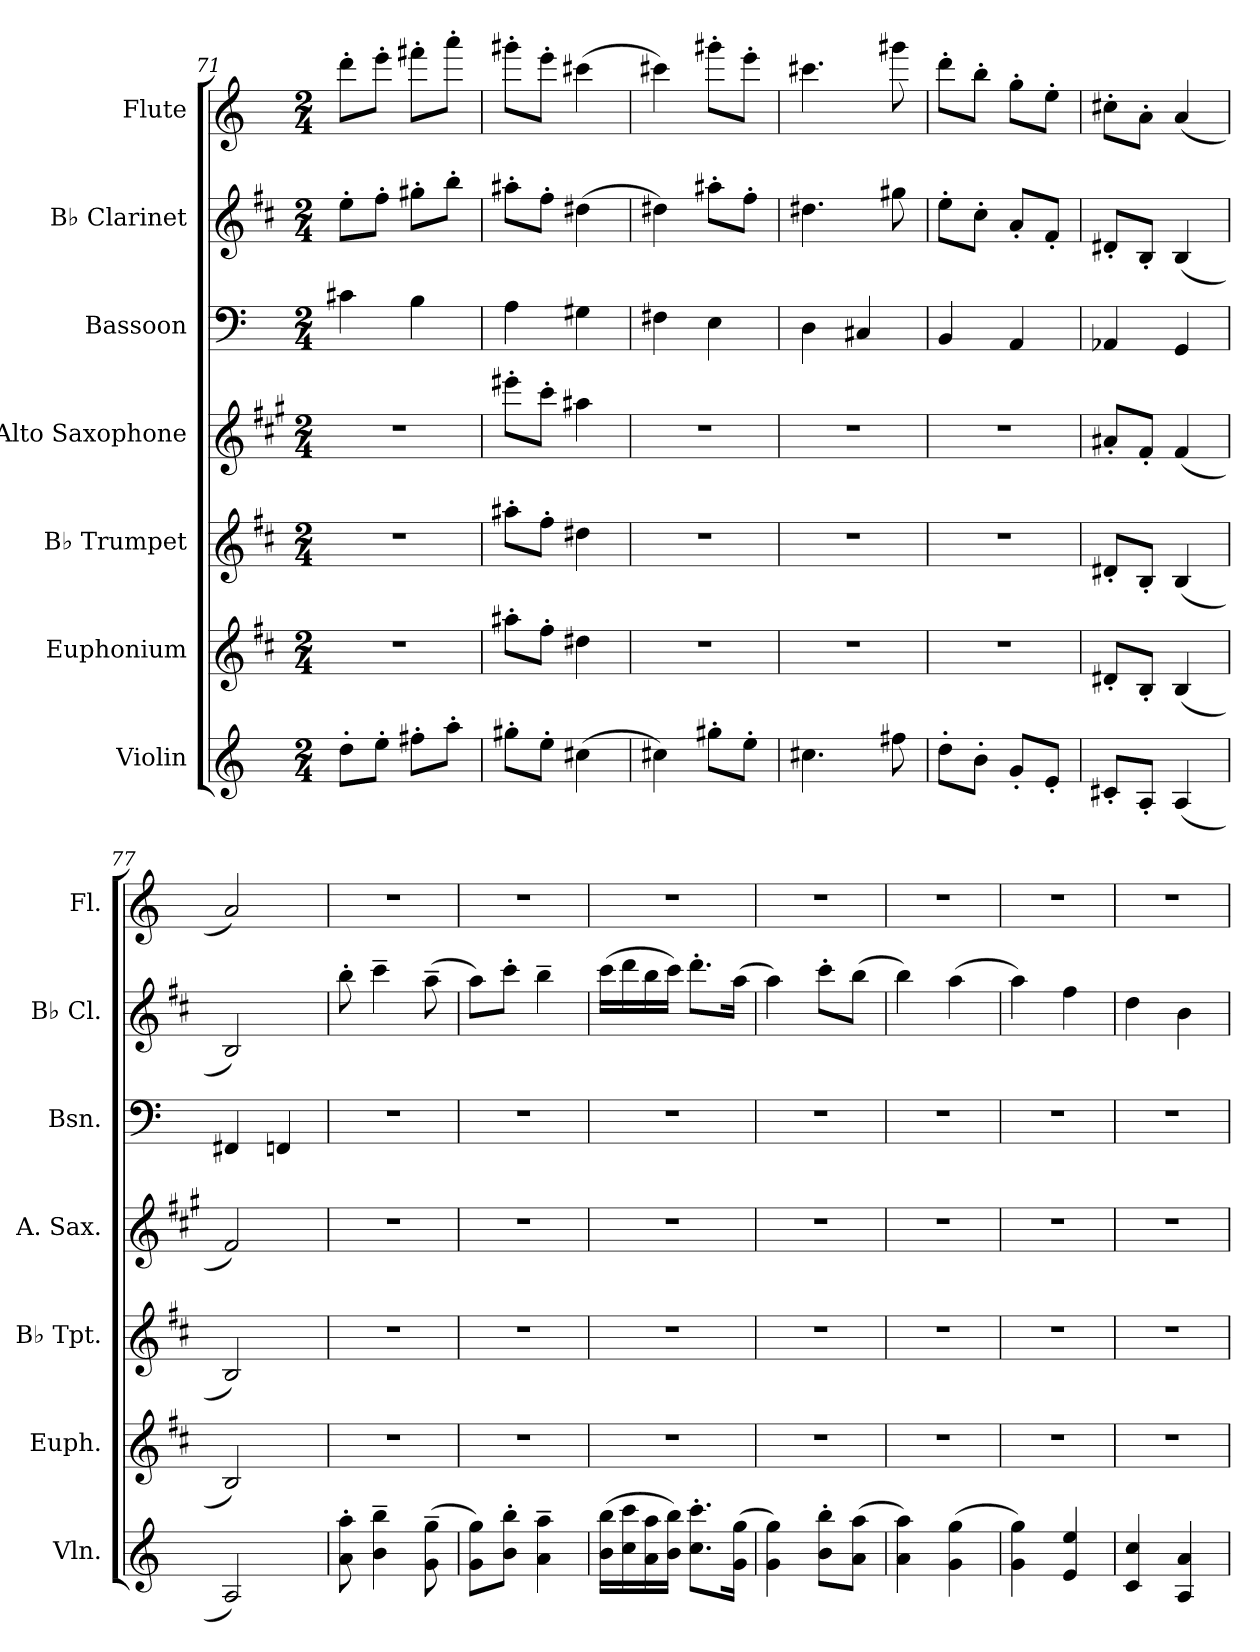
**kern	**kern	**kern	**kern	**kern	**kern	**kern
*part7	*part6	*part5	*part4	*part3	*part2	*part1
*staff7	*staff6	*staff5	*staff4	*staff3	*staff2	*staff1
*I"Violin	*I"Euphonium	*I"B♭ Trumpet	*I"Alto Saxophone	*I"Bassoon	*I"B♭ Clarinet	*I"Flute
*I'Vln.	*I'Euph.	*I'B♭ Tpt.	*I'A. Sax.	*I'Bsn.	*I'B♭ Cl.	*I'Fl.
!!LO:PB:g=z
*clefG2	*clefG2	*clefG2	*clefG2	*clefF4	*clefG2	*clefG2
*	*	*ITrd1c2	*ITrd5c9	*	*ITrd1c2	*
*k[]	*k[f#c#]	*k[]	*k[]	*k[]	*k[]	*k[]
*M2/4	*M2/4	*M2/4	*M2/4	*M2/4	*M2/4	*M2/4
=71	=71	=71	=71	=71	=71	=71
8dd'\L	2r	2r	2r	4c#X\	8dd'\L	8ddd'\L
8ee'\J	.	.	.	.	8ee'\J	8eee'\J
8ff#X'\L	.	.	.	4B\	8ff#X'\L	8fff#X'\L
8aa'\J	.	.	.	.	8aa'\J	8aaa'\J
=72	=72	=72	=72	=72	=72	=72
8gg#X'\L	8aa#X'\L	8gg#X'\L	8gg#X'\L	4A\	8gg#X'\L	8ggg#X'\L
8ee'\J	8ff#'\J	8ee'\J	8ee'\J	.	8ee'\J	8eee'\J
(4cc#X\	4dd#X\	4cc#X\	4cc#X\	4G#X\	(4cc#X\	(4ccc#X\
=73	=73	=73	=73	=73	=73	=73
4cc#X\)	2r	2r	2r	4F#X\	4cc#X\)	4ccc#X\)
8gg#X'\L	.	.	.	4E\	8gg#X'\L	8ggg#X'\L
8ee'\J	.	.	.	.	8ee'\J	8eee'\J
=74	=74	=74	=74	=74	=74	=74
4.cc#X\	2r	2r	2r	4D\	4.cc#X\	4.ccc#X\
.	.	.	.	4C#X/	.	.
8ff#X\	.	.	.	.	8ff#X\	8ggg#X\
=75	=75	=75	=75	=75	=75	=75
8dd'\L	2r	2r	2r	4BB/	8dd'\L	8ddd'\L
8b'\J	.	.	.	.	8b'\J	8bb'\J
8g'/L	.	.	.	4AA/	8g'/L	8gg'\L
8e'/J	.	.	.	.	8e'/J	8ee'\J
=76	=76	=76	=76	=76	=76	=76
8c#X'/L	8d#X'/L	8c#X'/L	8c#X'/L	4AA-X/	8c#X'/L	8cc#X'\L
8A'/J	8B'/J	8A'/J	8A'/J	.	8A'/J	8a'\J
(4A/	(4B/	(4A/	(4A/	4GG/	(4A/	(4a/
=77	=77	=77	=77	=77	=77	=77
2A/)	2B/)	2A/)	2A/)	4FF#X/	2A/)	2a/)
.	.	.	.	4FFn/	.	.
=78	=78	=78	=78	=78	=78	=78
8a\' 8aa\'	2r	2r	2r	2r	8aa'\	2r
4b\~ 4bb\~	.	.	.	.	4bb~\	.
(8g\~ 8gg\~	.	.	.	.	(8gg~\	.
!!LO:PB:g=z
=79	=79	=79	=79	=79	=79	=79
8g\ 8gg\L)	2r	2r	2r	2r	8gg\L)	2r
8b\' 8bb\'J	.	.	.	.	8bb'\J	.
4a\~ 4aa\~	.	.	.	.	4aa~\	.
=80	=80	=80	=80	=80	=80	=80
(16b\ 16bb\LL	2r	2r	2r	2r	(16bb\LL	2r
16cc\ 16ccc\	.	.	.	.	16ccc\	.
16a\ 16aa\	.	.	.	.	16aa\	.
16b\ 16bb\JJ)	.	.	.	.	16bb\JJ)	.
8.cc\' 8.ccc\'L	.	.	.	.	8.ccc'\L	.
(16g\ 16gg\Jk	.	.	.	.	(16gg\Jk	.
=81	=81	=81	=81	=81	=81	=81
4g\ 4gg\)	2r	2r	2r	2r	4gg\)	2r
8b\' 8bb\'L	.	.	.	.	8bb'\L	.
(8a\ 8aa\J	.	.	.	.	(8aa\J	.
=82	=82	=82	=82	=82	=82	=82
4a\ 4aa\)	2r	2r	2r	2r	4aa\)	2r
(4g\ 4gg\	.	.	.	.	(4gg\	.
=83	=83	=83	=83	=83	=83	=83
4g\ 4gg\)	2r	2r	2r	2r	4gg\)	2r
4e/ 4ee/	.	.	.	.	4ee\	.
=84	=84	=84	=84	=84	=84	=84
4c/ 4cc/	2r	2r	2r	2r	4cc\	2r
4A/ 4a/	.	.	.	.	4a\	.
=	=	=	=	=	=	=
*-	*-	*-	*-	*-	*-	*-
